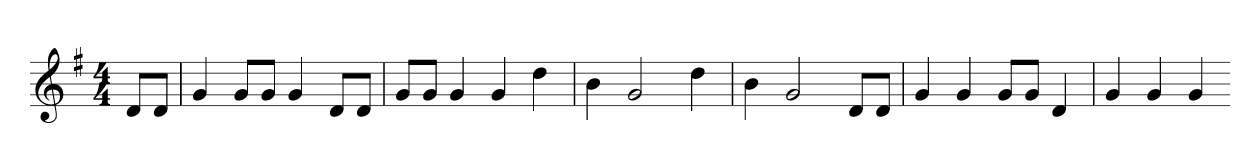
**kern
*part1
*staff1
*k[f#]
*G:
*M4/4
=
8dL
8dJ
=1
4g
8gL
8gJ
4g
8dL
8dJ
=2
8gL
8gJ
4g
4g
4dd
=3
4b
2g
4dd
=4
4b
2g
8dL
8dJ
=5
4g
4g
8gL
8gJ
4d
=6
4g
4g
4g
=-
*-
